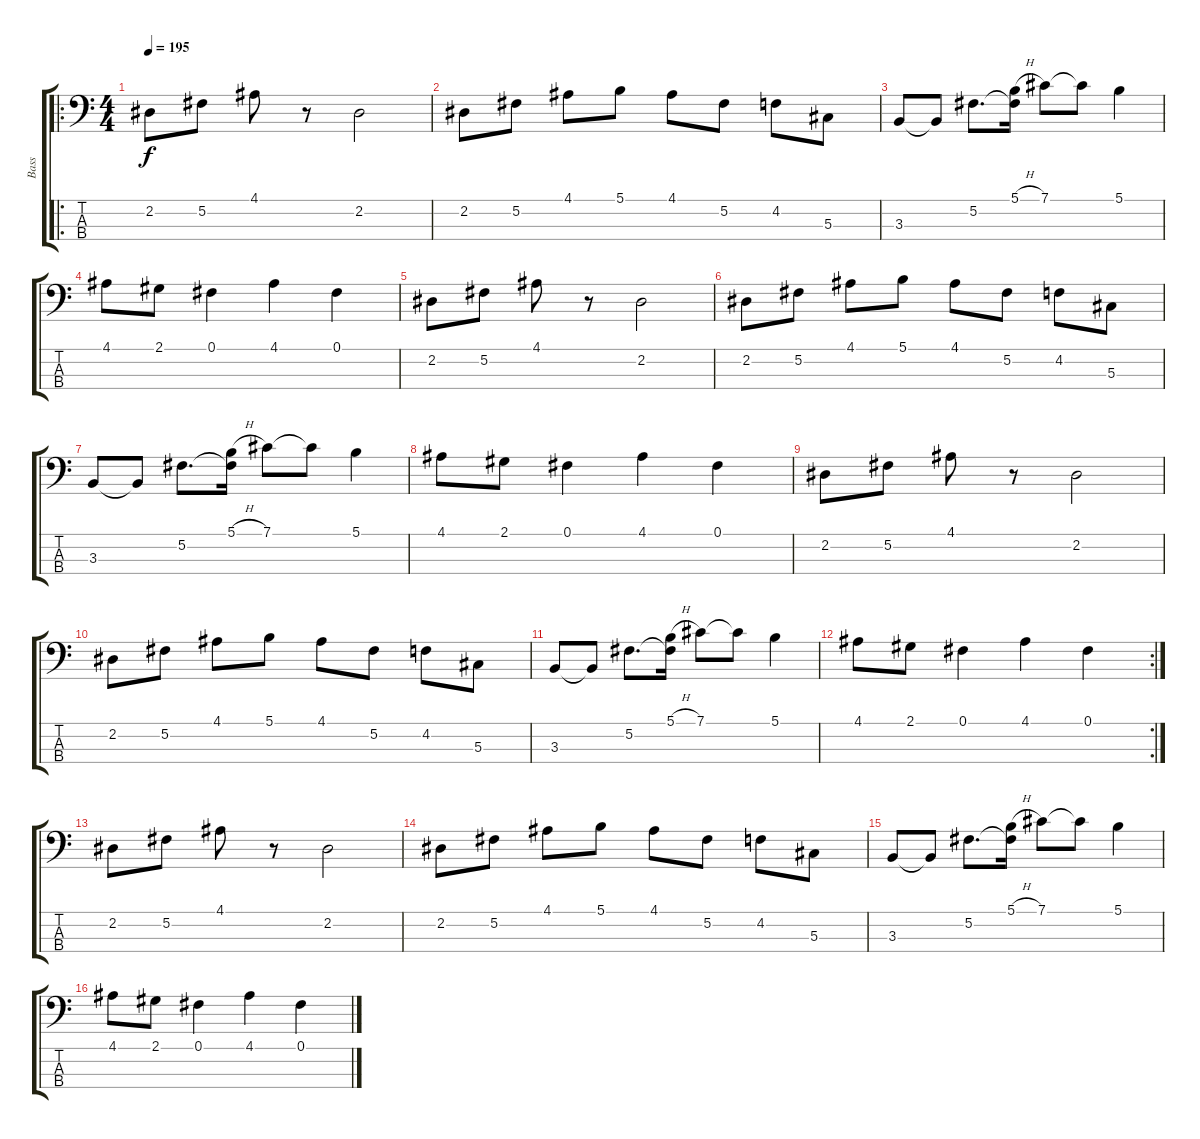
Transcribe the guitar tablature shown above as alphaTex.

\track ("Bass" "Bass") {instrument electricbassfinger}
\staff {score tabs}
\tuning (Gb2 Db2 Ab1 Eb1) {hide}
\ro
\ts (4 4)
\tempo 195
\clef f4
\ks c
2.2.8{dy f} 5.2.8 4.1.8 r.8 2.2.2 |
2.2.8 5.2.8 4.1.8 5.1.8 4.1.8 5.2.8 4.2.8 5.3.8 |
3.3.8 3.3{t}.8 5.2.8{d} (5.1{h} 5.2{t}).16 7.1.8 7.1{t}.8 5.1.4 |
4.1.8 2.1.8 0.1.4 4.1.4 0.1.4 |
2.2.8 5.2.8 4.1.8 r.8 2.2.2 |
2.2.8 5.2.8 4.1.8 5.1.8 4.1.8 5.2.8 4.2.8 5.3.8 |
3.3.8 3.3{t}.8 5.2.8{d} (5.1{h} 5.2{t}).16 7.1.8 7.1{t}.8 5.1.4 |
4.1.8 2.1.8 0.1.4 4.1.4 0.1.4 |
2.2.8 5.2.8 4.1.8 r.8 2.2.2 |
2.2.8 5.2.8 4.1.8 5.1.8 4.1.8 5.2.8 4.2.8 5.3.8 |
3.3.8 3.3{t}.8 5.2.8{d} (5.1{h} 5.2{t}).16 7.1.8 7.1{t}.8 5.1.4 |
\rc 2
4.1.8 2.1.8 0.1.4 4.1.4 0.1.4 |
2.2.8 5.2.8 4.1.8 r.8 2.2.2 |
2.2.8 5.2.8 4.1.8 5.1.8 4.1.8 5.2.8 4.2.8 5.3.8 |
3.3.8 3.3{t}.8 5.2.8{d} (5.1{h} 5.2{t}).16 7.1.8 7.1{t}.8 5.1.4 |
4.1.8 2.1.8 0.1.4 4.1.4 0.1.4
